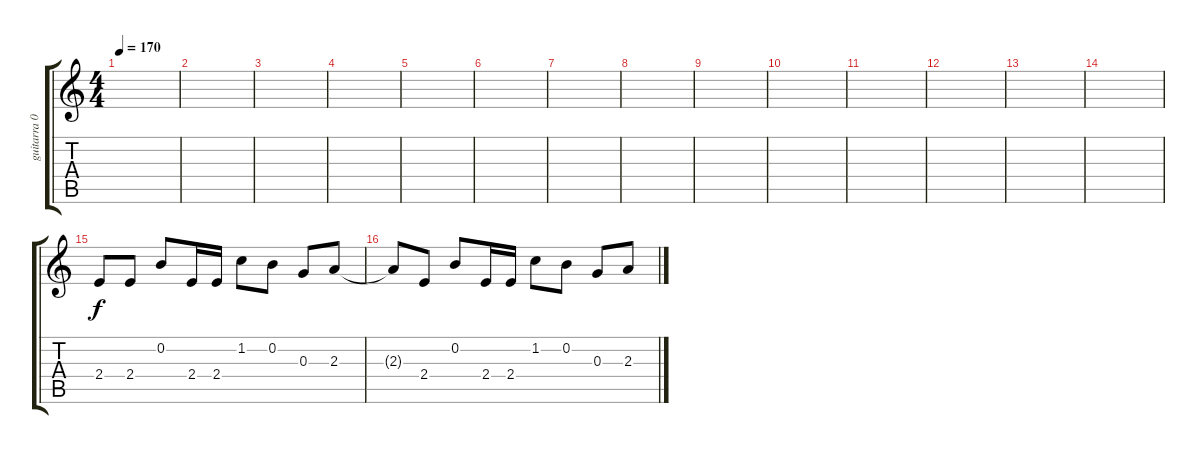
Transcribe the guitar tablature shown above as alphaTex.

\track ("guitarra 03" "guitarra 0") {instrument distortionguitar}
\staff {score tabs}
\tuning (E4 B3 G3 D3 A2 E2) {hide}
\ts (4 4)
\tempo 170
\clef g2
\ks c
|
|
|
|
|
|
|
|
|
|
|
|
|
|
2.4.8 2.4.8 0.2.8 2.4.16 2.4.16 1.2.8 0.2.8 0.3.8 2.3.8 |
2.3{t}.8 2.4.8 0.2.8 2.4.16 2.4.16 1.2.8 0.2.8 0.3.8 2.3.8
